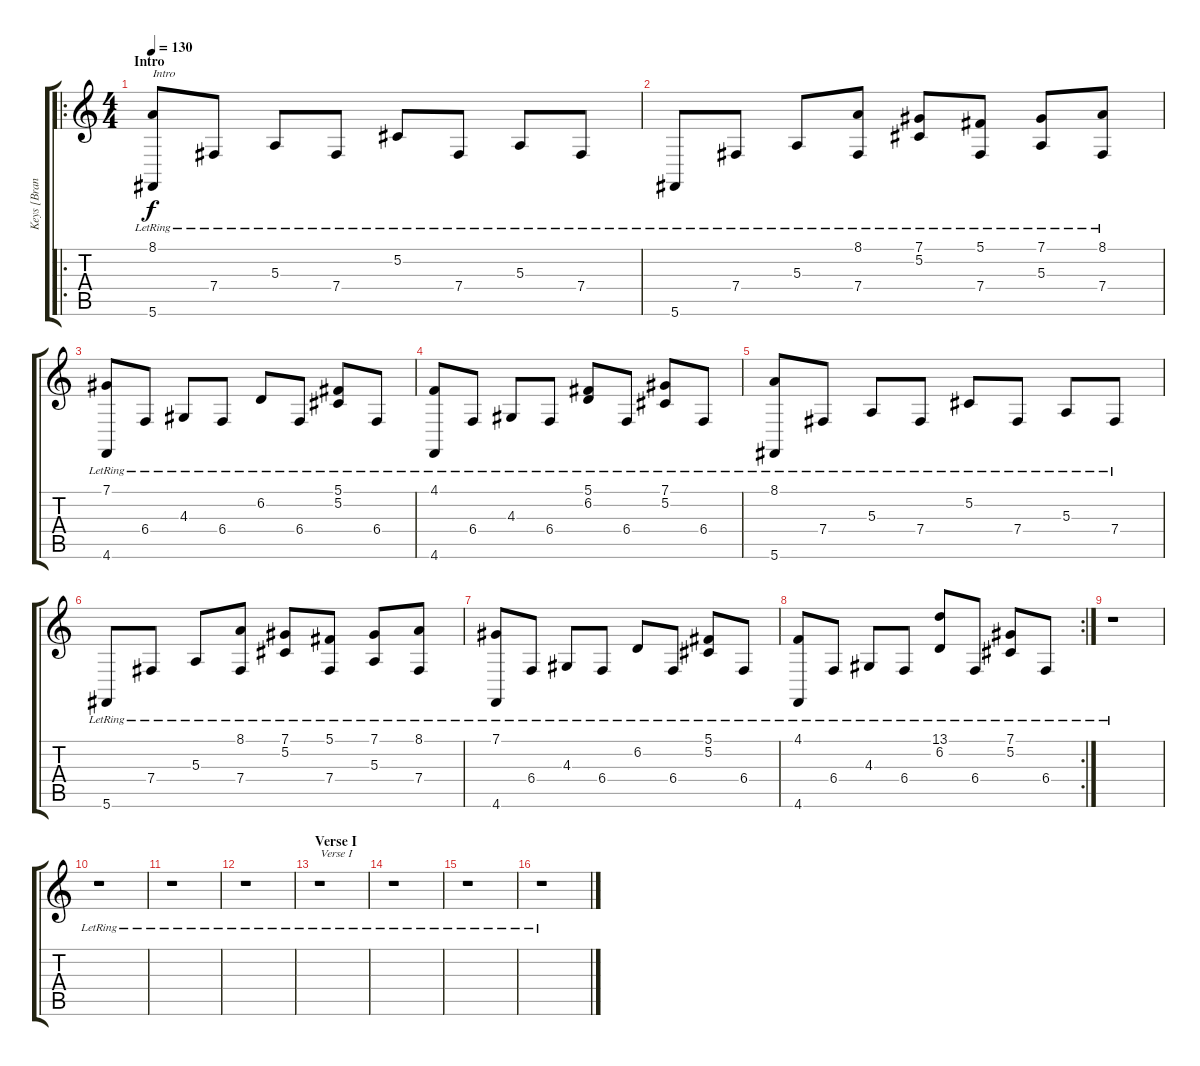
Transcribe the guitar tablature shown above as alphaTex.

\track ("Keys [Brandstrom]" "Keys [Bran") {instrument acousticgrandpiano}
\staff {score tabs}
\tuning (Db4 Ab3 E3 B2 Gb2 Db2) {hide}
\ro
\ts (4 4)
\section ("" "Intro")
\tempo 130
\clef g2
\ks c
(8.1{lr} 5.6{lr}).8{txt "Intro" dy f instrument acousticgrandpiano} 7.4{lr}.8 5.3{lr}.8 7.4{lr}.8 5.2{lr}.8 7.4{lr}.8 5.3{lr}.8 7.4{lr}.8 |
5.6{lr}.8 7.4{lr}.8 5.3{lr}.8 (8.1{lr} 7.4{lr}).8 (7.1{lr} 5.2{lr}).8 (5.1{lr} 7.4{lr}).8 (7.1{lr} 5.3{lr}).8 (8.1{lr} 7.4{lr}).8 |
(7.1{lr} 4.6{lr}).8 6.4{lr}.8 4.3{lr}.8 6.4{lr}.8 6.2{lr}.8 6.4{lr}.8 (5.1{lr} 5.2{lr}).8 6.4{lr}.8 |
(4.1{lr} 4.6{lr}).8 6.4{lr}.8 4.3{lr}.8 6.4{lr}.8 (5.1{lr} 6.2{lr}).8 6.4{lr}.8 (7.1{lr} 5.2{lr}).8 6.4{lr}.8 |
(8.1{lr} 5.6{lr}).8 7.4{lr}.8 5.3{lr}.8 7.4{lr}.8 5.2{lr}.8 7.4{lr}.8 5.3{lr}.8 7.4{lr}.8 |
5.6{lr}.8 7.4{lr}.8 5.3{lr}.8 (8.1{lr} 7.4{lr}).8 (7.1{lr} 5.2{lr}).8 (5.1{lr} 7.4{lr}).8 (7.1{lr} 5.3{lr}).8 (8.1{lr} 7.4{lr}).8 |
(7.1{lr} 4.6{lr}).8 6.4{lr}.8 4.3{lr}.8 6.4{lr}.8 6.2{lr}.8 6.4{lr}.8 (5.1{lr} 5.2{lr}).8 6.4{lr}.8 |
\rc 2
(4.1{lr} 4.6{lr}).8 6.4{lr}.8 4.3{lr}.8 6.4{lr}.8 (13.1{lr} 6.2{lr}).8 6.4{lr}.8 (7.1{lr} 5.2{lr}).8 6.4{lr}.8 |
r.1 |
r.1 |
r.1 |
r.1 |
\section ("" "Verse I")
r.1{txt "Verse I"} |
r.1 |
r.1 |
r.1
